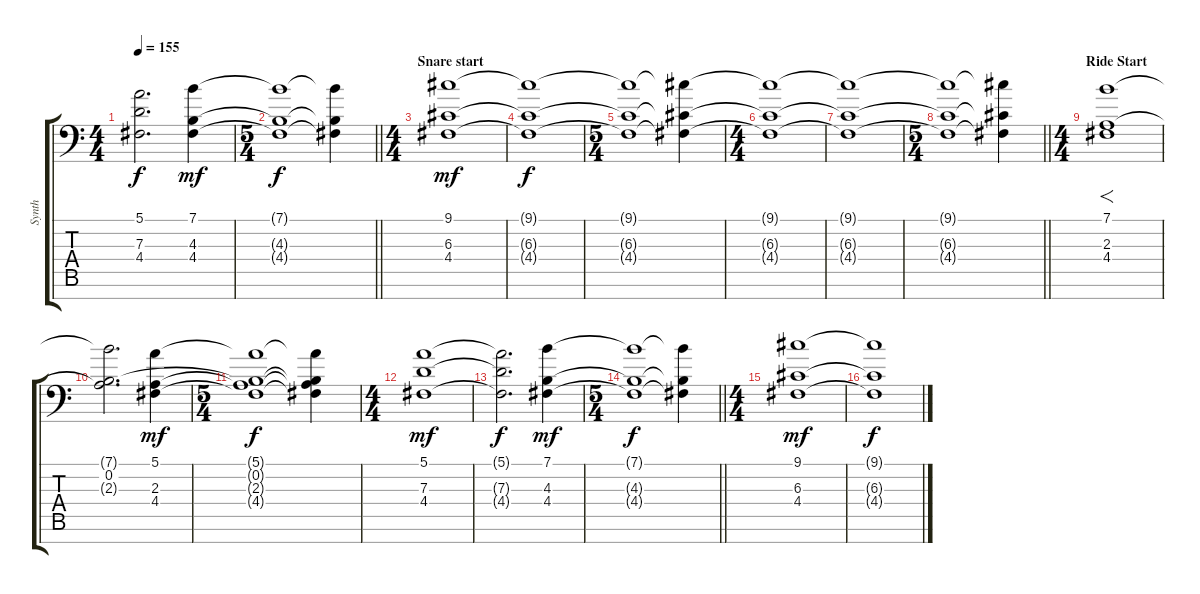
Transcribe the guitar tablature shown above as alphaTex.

\track ("Synth" "Synth") {instrument lead2sawtooth}
\staff {score tabs}
\tuning (E4 B3 G3 D3 A2 E2 C-1) {hide}
\ts (4 4)
\tempo 155
\clef f4
\ks c
(5.1{t} 7.3{t} 4.4{t}).2{d dy f} (7.1 4.3 4.4).4{dy mf} |
\ts (5 4)
\barLineRight lightlight
(7.1{t} 4.3{t} 4.4{t}).1{dy f} (7.1{t} 4.3{t} 4.4{t}).4 |
\ts (4 4)
\section ("" "Snare start")
(9.1 6.3 4.4).1{dy mf} |
(9.1{t} 6.3{t} 4.4{t}).1{dy f} |
\ts (5 4)
(9.1{t} 6.3{t} 4.4{t}).1 (9.1{t} 6.3{t} 4.4{t}).4 |
\ts (4 4)
(9.1{t} 6.3{t} 4.4{t}).1 |
(9.1{t} 6.3{t} 4.4{t}).1 |
\ts (5 4)
\barLineRight lightlight
(9.1{t} 6.3{t} 4.4{t}).1 (9.1{t} 6.3{t} 4.4{t}).4 |
\ts (4 4)
\section ("" "Ride Start")
(7.1 2.3 4.4).1{f} |
(7.1{t} 0.2 2.3{t}).2{d} (5.1 2.3 4.4).4{dy mf} |
\ts (5 4)
(5.1{t} 0.2{t} 2.3{t} 4.4{t}).1{dy f} (5.1{t} 0.2{t} 2.3{t} 4.4{t}).4 |
\ts (4 4)
(5.1 7.3 4.4).1{dy mf} |
(5.1{t} 7.3{t} 4.4{t}).2{d dy f} (7.1 4.3 4.4).4{dy mf} |
\ts (5 4)
\barLineRight lightlight
(7.1{t} 4.3{t} 4.4{t}).1{dy f} (7.1{t} 4.3{t} 4.4{t}).4 |
\ts (4 4)
(9.1 6.3 4.4).1{dy mf} |
(9.1{t} 6.3{t} 4.4{t}).1{dy f}
